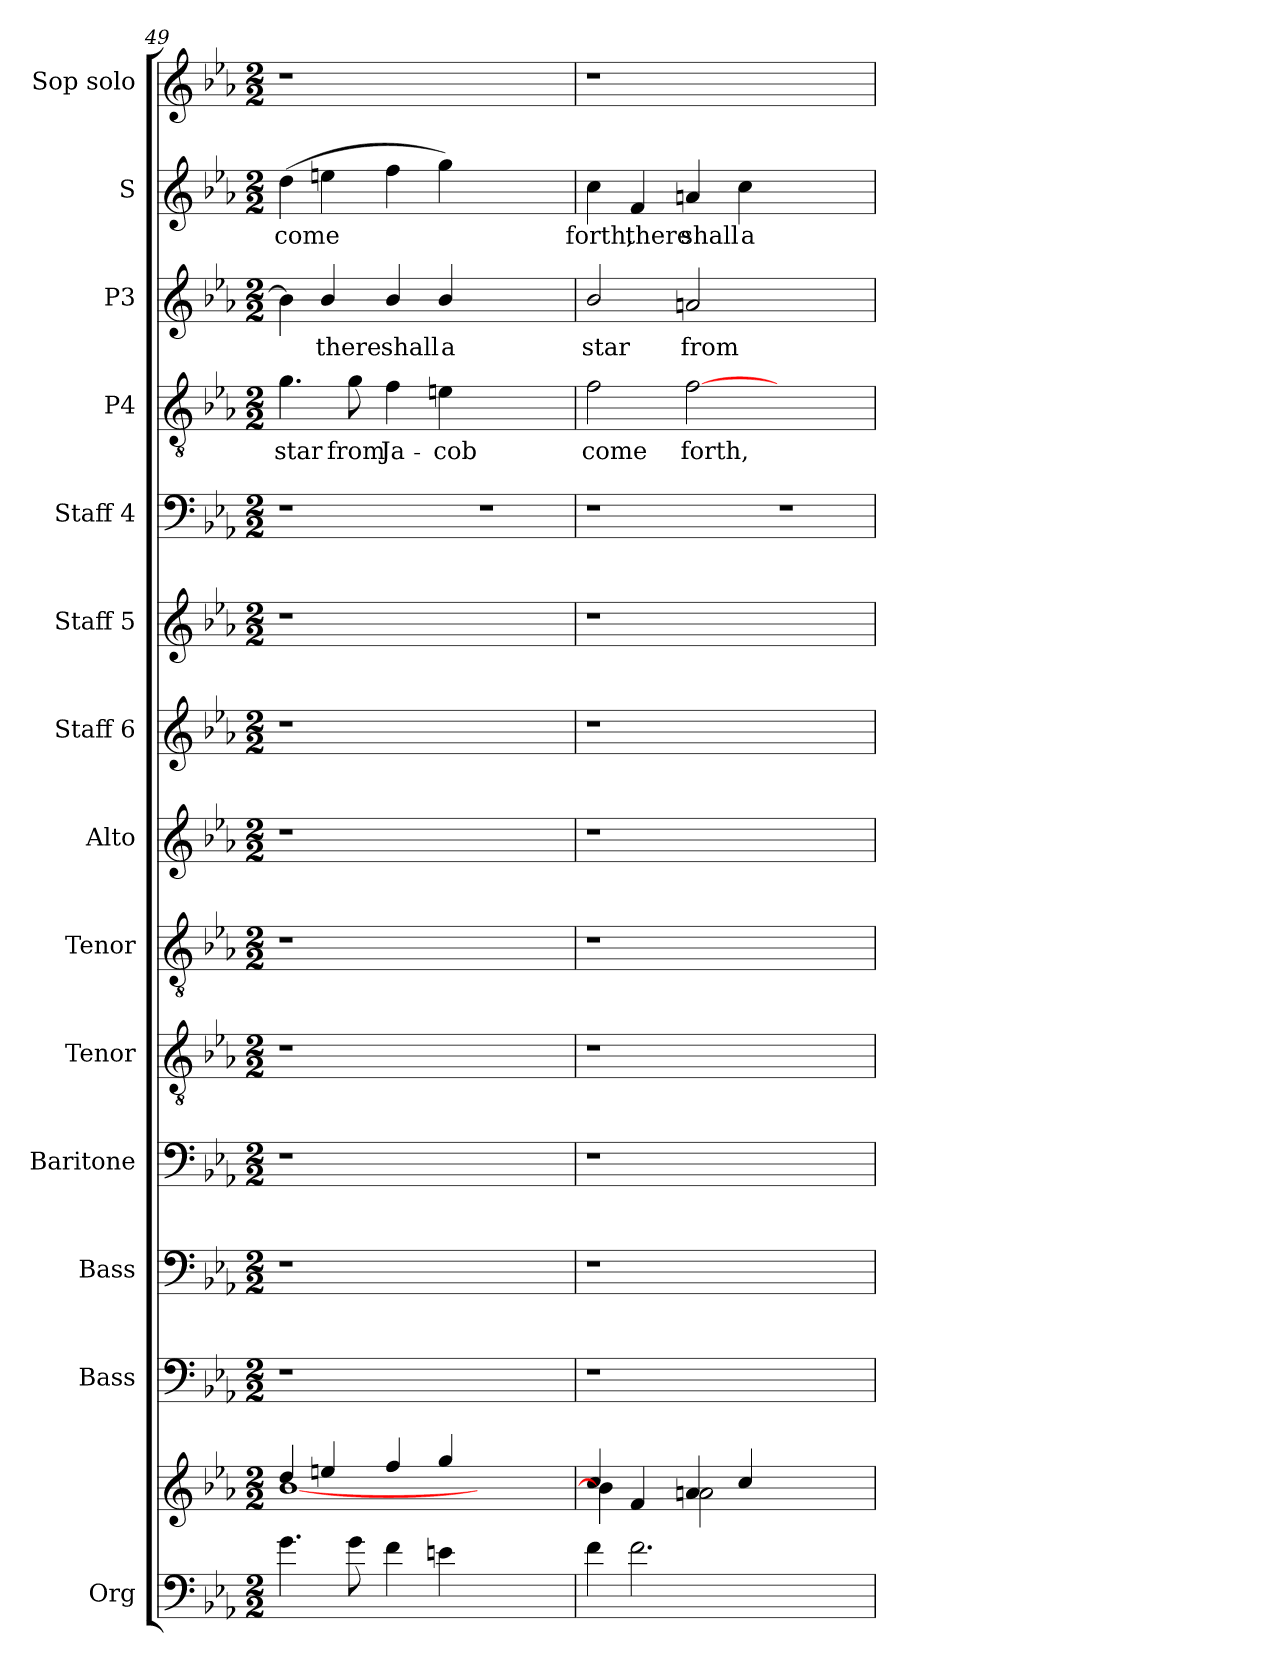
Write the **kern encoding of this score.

**kern	**kern	**kern	**kern	**kern	**kern	**kern	**kern	**kern	**kern	**kern	**kern	**text	**kern	**text	**kern	**text	**kern
*part14	*part14	*part13	*part12	*part11	*part10	*part9	*part8	*part7	*part6	*part5	*part4	*part4	*part3	*part3	*part2	*part2	*part1
*staff15	*staff14	*staff13	*staff12	*staff11	*staff10	*staff9	*staff8	*staff7	*staff6	*staff5	*staff4	*staff4	*staff3	*staff3	*staff2	*staff2	*staff1
*I"Org	*	*I"Bass	*I"Bass	*I"Baritone	*I"Tenor	*I"Tenor	*I"Alto	*I"Staff 6	*I"Staff 5	*I"Staff 4	*I"P4	*	*I"P3	*	*I"S	*	*I"Sop solo
*I'Org.	*	*I'B.	*I'B.	*I'Bar.	*I'T.	*I'T.	*I'A.	*I'Sta. 6	*I'Sta. 5	*I'Sta. 4	*	*	*	*	*	*	*I'S.
*clefF4	*clefG2	*clefF4	*clefF4	*clefF4	*clefGv2	*clefGv2	*clefG2	*clefG2	*clefG2	*clefF4	*clefGv2	*	*clefG2	*	*clefG2	*	*clefG2
*	*	*	*	*	*ITrd7c12	*ITrd7c12	*	*	*	*	*	*	*	*	*	*	*
*k[b-e-a-]	*k[b-e-a-]	*k[b-e-a-]	*k[b-e-a-]	*k[b-e-a-]	*k[b-e-a-]	*k[b-e-a-]	*k[b-e-a-]	*k[b-e-a-]	*k[b-e-a-]	*k[b-e-a-]	*k[b-e-a-]	*	*k[b-e-a-]	*	*k[b-e-a-]	*	*k[b-e-a-]
*E-:	*E-:	*E-:	*E-:	*E-:	*E-:	*E-:	*E-:	*E-:	*E-:	*E-:	*E-:	*	*E-:	*	*E-:	*	*E-:
*M2/2	*M2/2	*M2/2	*M2/2	*M2/2	*M2/2	*M2/2	*M2/2	*M2/2	*M2/2	*M2/2	*M2/2	*	*M2/2	*	*M2/2	*	*M2/2
=49	=49	=49	=49	=49	=49	=49	=49	=49	=49	=49	=49	=49	=49	=49	=49	=49	=49
*	*^	*	*	*	*	*	*	*	*	*	*	*	*	*	*	*	*
!	!	!	!	!	!	!	!	!	!	!	!	!	!LO:LY:b:color=#000000	!	!	!	!	!
!	!	!	!	!	!	!	!	!	!	!	!	!	!	!	!	!	!LO:LY:b:color=#000000	!
4.gi\	4ddi/	[1b-i	1r	1r	1r	1r	1r	1r	1r	1r	1r	4.gi\	star	4b-i\]	.	(4ddi\	come	1r
!	!	!	!	!	!	!	!	!	!	!	!	!	!	!	!LO:LY:b:color=#000000	!	!	!
.	4eeni/	.	.	.	.	.	.	.	.	.	.	.	.	4b-i/	there	4eeni\	.	.
!	!	!	!	!	!	!	!	!	!	!	!	!	!LO:LY:b:color=#000000	!	!	!	!	!
8gi\	.	.	.	.	.	.	.	.	.	.	.	8gi\	from	.	.	.	.	.
!	!	!	!	!	!	!	!	!	!	!	!	!	!LO:LY:b:color=#000000	!	!	!	!	!
!	!	!	!	!	!	!	!	!	!	!	!	!	!	!	!LO:LY:b:color=#000000	!	!	!
4fi\	4ffi/	.	.	.	.	.	.	.	.	.	.	4fi\	Ja-	4b-i/	shall	4ffi\	.	.
!	!	!	!	!	!	!	!	!	!	!	!	!	!LO:LY:b:color=#000000	!	!	!	!	!
!	!	!	!	!	!	!	!	!	!	!	!	!	!	!	!LO:LY:b:color=#000000	!	!	!
4eni\	4ggi/	.	.	.	.	.	.	.	.	.	.	4eni\	-cob	4b-i/	a	4ggi\)	.	.
1ryy	1ryy	1ryy	1ryy	1ryy	1ryy	1ryy	1ryy	1ryy	1ryy	1ryy	1r	1ryy	.	1ryy	.	1ryy	.	1ryy
!!LO:PB:g=z
=50	=50	=50	=50	=50	=50	=50	=50	=50	=50	=50	=50	=50	=50	=50	=50	=50	=50	=50
!	!	!	!	!	!	!	!	!	!	!	!	!	!LO:LY:b:color=#000000	!	!	!	!	!
!	!	!	!	!	!	!	!	!	!	!	!	!	!	!	!LO:LY:b:color=#000000	!	!	!
!	!	!	!	!	!	!	!	!	!	!	!	!	!	!	!	!	!LO:LY:b:color=#000000	!
4fi\	4cci/	4b-i\]	1r	1r	1r	1r	1r	1r	1r	1r	1r	2fi\	come	2b-i/	star	4cci\	forth,	1r
!	!	!	!	!	!	!	!	!	!	!	!	!	!	!	!	!	!LO:LY:b:color=#000000	!
2.fi\	4fi/	4ryy	.	.	.	.	.	.	.	.	.	.	.	.	.	4fi/	there	.
!	!	!	!	!	!	!	!	!	!	!	!	!	!LO:LY:b:color=#000000	!	!	!	!	!
!	!	!	!	!	!	!	!	!	!	!	!	!	!	!	!LO:LY:b:color=#000000	!	!	!
!	!	!	!	!	!	!	!	!	!	!	!	!	!	!	!	!	!LO:LY:b:color=#000000	!
.	4ani/	2ai\	.	.	.	.	.	.	.	.	.	[2fi\	forth,	2ani/	from	4ani/	shall	.
!	!	!	!	!	!	!	!	!	!	!	!	!	!	!	!	!	!LO:LY:b:color=#000000	!
.	4cci/	.	.	.	.	.	.	.	.	.	.	.	.	.	.	4cci\	a	.
1ryy	1ryy	1ryy	1ryy	1ryy	1ryy	1ryy	1ryy	1ryy	1ryy	1ryy	1r	1ryy	.	1ryy	.	1ryy	.	1ryy
*	*v	*v	*	*	*	*	*	*	*	*	*	*	*	*	*	*	*	*
=	=	=	=	=	=	=	=	=	=	=	=	=	=	=	=	=	=
*-	*-	*-	*-	*-	*-	*-	*-	*-	*-	*-	*-	*-	*-	*-	*-	*-	*-
